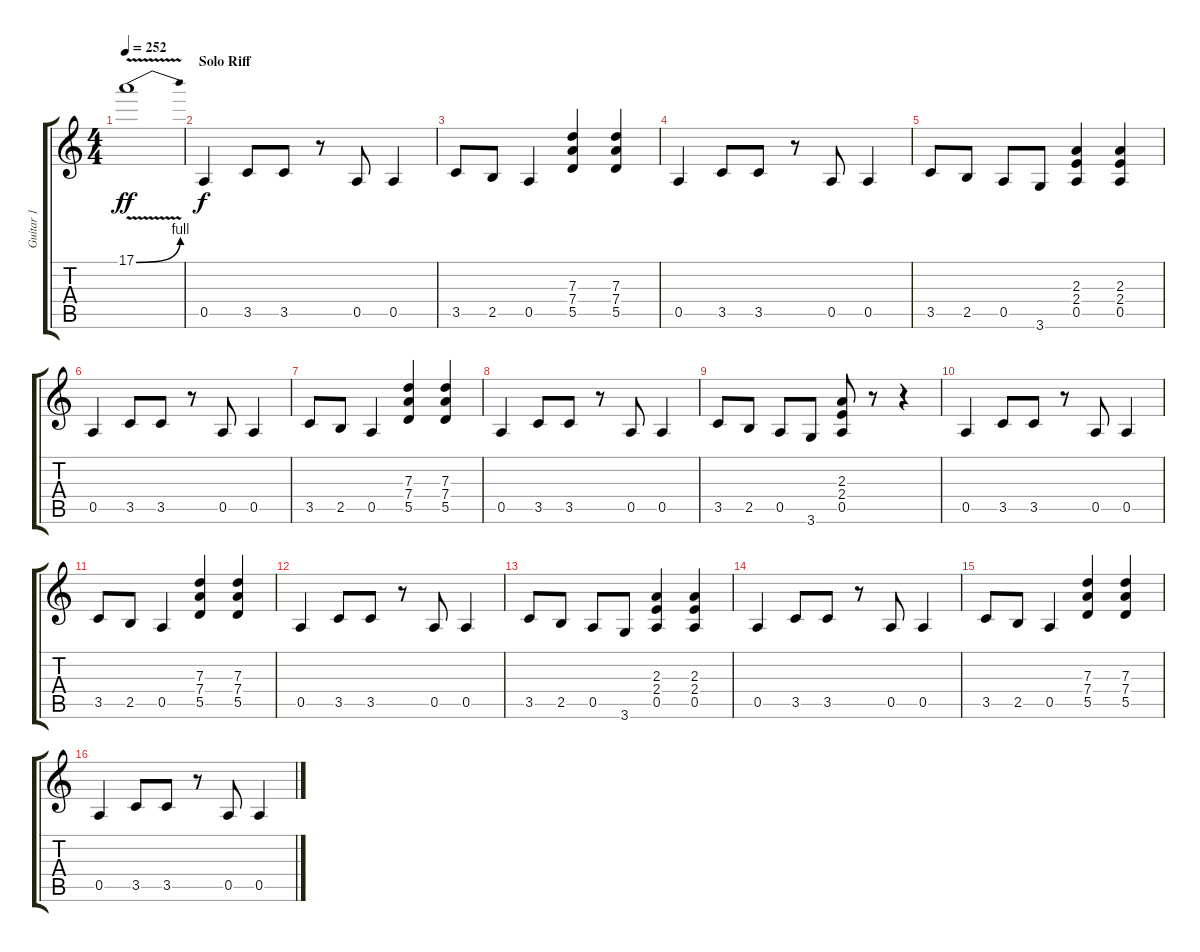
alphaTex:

\track ("Guitar 1" "Guitar 1") {instrument distortionguitar}
\staff {score tabs}
\tuning (E4 B3 G3 D3 A2 E2) {hide}
\ts (4 4)
\tempo 252
\clef g2
\ks c
17.1{be (bend 0 0 60 4) v}.1{dy ff} |
\section ("" "Solo Riff")
0.5.4{dy f} 3.5.8 3.5.8 r.8 0.5.8 0.5.4 |
3.5.8 2.5.8 0.5.4 (7.3 7.4 5.5).4 (7.3 7.4 5.5).4 |
0.5.4 3.5.8 3.5.8 r.8 0.5.8 0.5.4 |
3.5.8 2.5.8 0.5.8 3.6.8 (2.3 2.4 0.5).4 (2.3 2.4 0.5).4 |
0.5.4 3.5.8 3.5.8 r.8 0.5.8 0.5.4 |
3.5.8 2.5.8 0.5.4 (7.3 7.4 5.5).4 (7.3 7.4 5.5).4 |
0.5.4 3.5.8 3.5.8 r.8 0.5.8 0.5.4 |
3.5.8 2.5.8 0.5.8 3.6.8 (2.3 2.4 0.5).8 r.8 r.4 |
0.5.4 3.5.8 3.5.8 r.8 0.5.8 0.5.4 |
3.5.8 2.5.8 0.5.4 (7.3 7.4 5.5).4 (7.3 7.4 5.5).4 |
0.5.4 3.5.8 3.5.8 r.8 0.5.8 0.5.4 |
3.5.8 2.5.8 0.5.8 3.6.8 (2.3 2.4 0.5).4 (2.3 2.4 0.5).4 |
0.5.4 3.5.8 3.5.8 r.8 0.5.8 0.5.4 |
3.5.8 2.5.8 0.5.4 (7.3 7.4 5.5).4 (7.3 7.4 5.5).4 |
0.5.4 3.5.8 3.5.8 r.8 0.5.8 0.5.4
